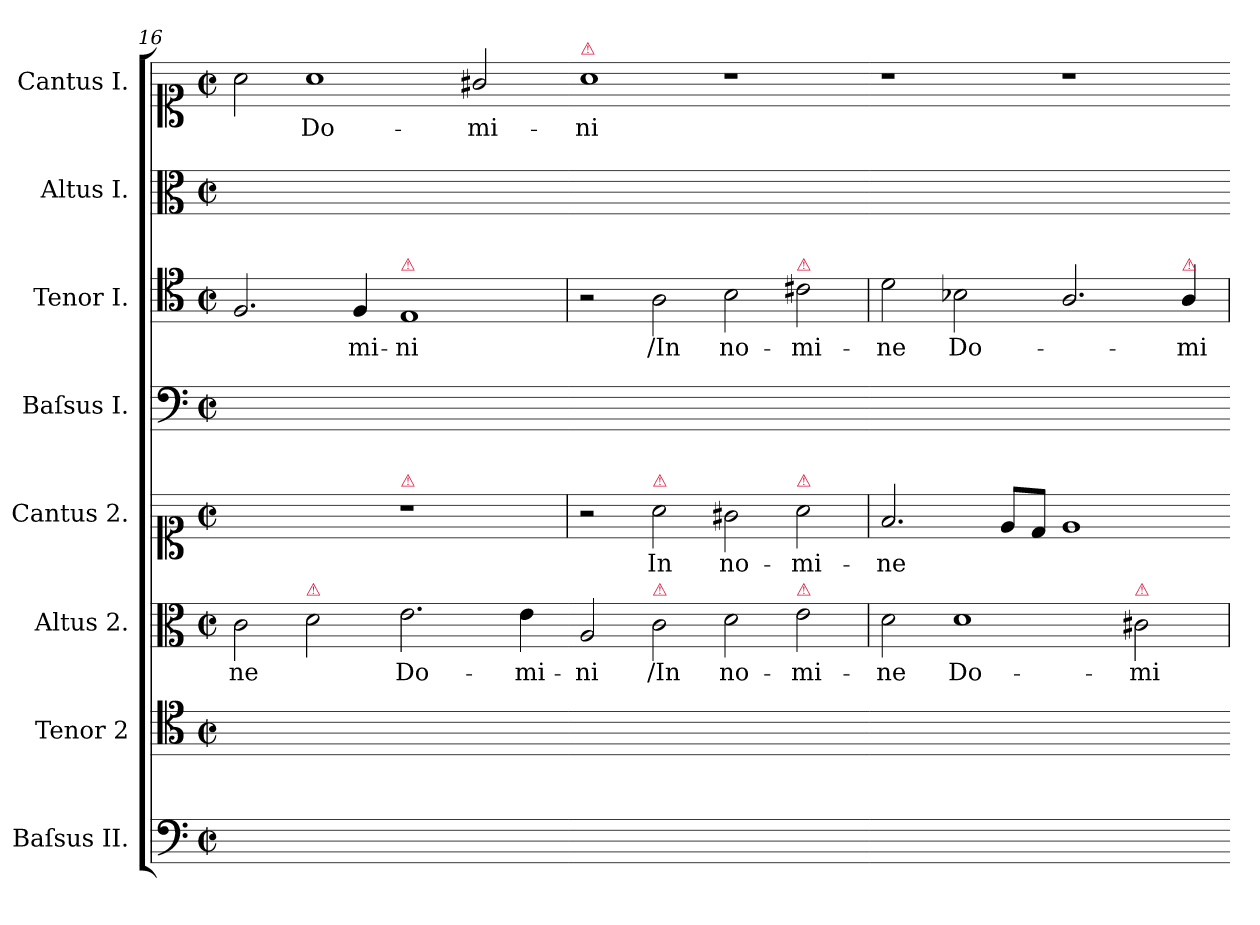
**kern	**kern	**kern	**text	**kern	**text	**kern	**kern	**text	**kern	**kern	**text
*part8	*part7	*part6	*part6	*part5	*part5	*part4	*part3	*part3	*part2	*part1	*part1
*staff8	*staff7	*staff6	*staff6	*staff5	*staff5	*staff4	*staff3	*staff3	*staff2	*staff1	*staff1
*I"Baſsus II.	*I"Tenor 2	*I"Altus 2.	*	*I"Cantus 2.	*	*I"Baſsus I.	*I"Tenor I.	*	*I"Altus I.	*I"Cantus I.	*
*I'B 2	*I'T 2	*I'A 2	*	*I'S 2	*	*I'B 1	*I'T 1	*	*I'A 1	*I'S 1	*
*clefF4	*clefC4	*clefC3	*	*clefC1	*	*clefF4	*clefC4	*	*clefC3	*clefC1	*
*k[]	*k[]	*k[]	*	*k[]	*	*k[]	*k[]	*	*k[]	*k[]	*
*M2/1	*M2/1	*M2/1	*	*M2/1	*	*M2/1	*M2/1	*	*M2/1	*M2/1	*
*met(c|)	*met(c|)	*met(c|)	*	*met(c|)	*	*met(c|)	*met(c|)	*	*met(c|)	*met(c|)	*
=16	=16	=16	=16	=16	=16	=16	=16	=16	=16	=16	=16
0ryy	0ryy	2c\	-ne	1ryy	.	0ryy	2.F/	.	0ryy	2a\	.
!	!	!LO:TX:a:color=crimson:t=⚠	!	!	!	!	!	!	!	!	!
.	.	2d\	.	.	.	.	.	.	.	1a	Do-
.	.	.	.	.	.	.	4F/	-mi-	.	.	.
!	!	!	!	!	!	!	!LO:TX:a:color=crimson:t=⚠	!	!	!	!
!	!	!	!	!LO:TX:a:color=crimson:t=⚠	!	!	!	!	!	!	!
.	.	2.e\	Do-	1r	.	.	1E	-ni	.	.	.
.	.	.	.	.	.	.	.	.	.	2g#X/	-mi-
.	.	4e\	-mi-	.	.	.	.	.	.	.	.
=17-	=17-	=17-	=17-	=17	=17-	=17-	=17	=17-	=17-	=17-	=17-
!	!	!	!	!	!	!	!	!	!	!LO:TX:a:color=crimson:t=⚠	!
0ryy	0ryy	2A/	-ni	2r	.	0ryy	2r	.	0ryy	1a	-ni
!	!	!	!	!LO:TX:a:color=crimson:t=⚠	!	!	!	!	!	!	!
!	!	!LO:TX:a:color=crimson:t=⚠	!	!	!	!	!	!	!	!	!
.	.	2c\	/In	2a\	In	.	2A\	/In	.	.	.
.	.	2d\	no-	2g#X\	no-	.	2B\	no-	.	1r	.
!	!	!	!	!	!	!	!LO:TX:a:color=crimson:t=⚠	!	!	!	!
!	!	!	!	!LO:TX:a:color=crimson:t=⚠	!	!	!	!	!	!	!
!	!	!LO:TX:a:color=crimson:t=⚠	!	!	!	!	!	!	!	!	!
.	.	2e\	-mi-	2a\	-mi-	.	2c#X\	-mi-	.	.	.
=18-	=18-	=18	=18-	=18	=18-	=18-	=18	=18-	=18-	=18-	=18-
0ryy	0ryy	2d\	-ne	2.f/	-ne	0ryy	2d\	-ne	0ryy	1r	.
.	.	1d	Do-	.	.	.	2B-X\	Do-	.	.	.
.	.	.	.	8e/L	.	.	.	.	.	.	.
.	.	.	.	8d/J	.	.	.	.	.	.	.
.	.	.	.	1e	.	.	2.A/	.	.	1r	.
!	!	!LO:TX:a:color=crimson:t=⚠	!	!	!	!	!	!	!	!	!
.	.	2c#X\	-mi-	.	.	.	.	.	.	.	.
!	!	!	!	!	!	!	!LO:TX:a:color=crimson:t=⚠	!	!	!	!
.	.	.	.	.	.	.	4A/	-mi-	.	.	.
=-	=-	=	=-	=-	=-	=-	=	=-	=-	=-	=-
*-	*-	*-	*-	*-	*-	*-	*-	*-	*-	*-	*-
